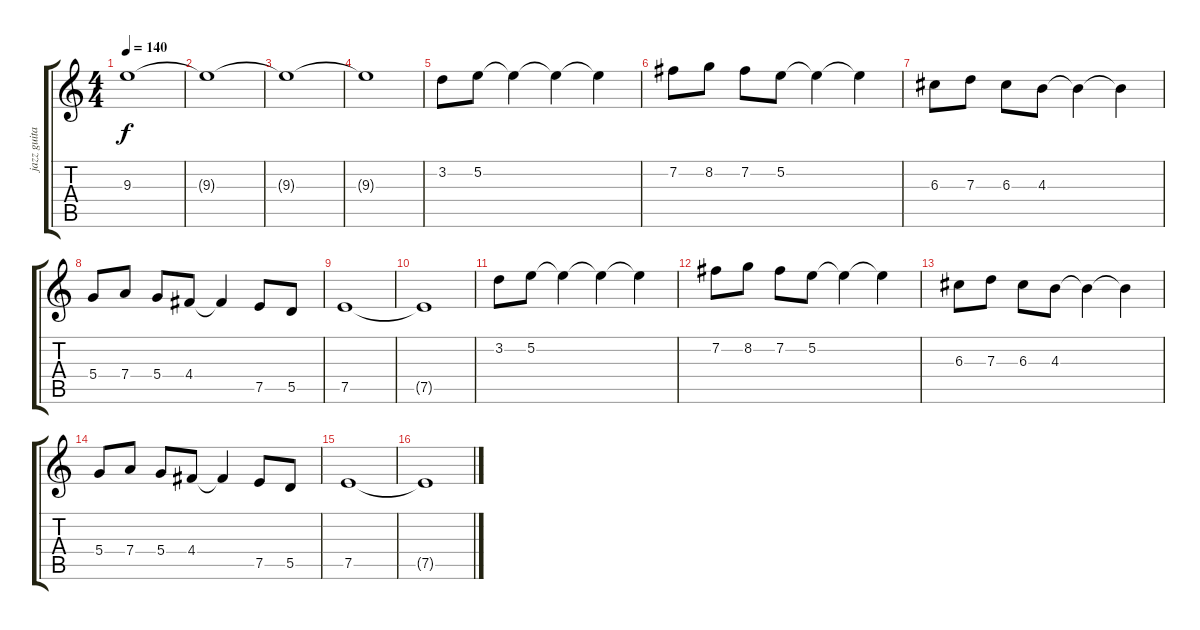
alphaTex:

\track ("jazz guitarra" "jazz guita") {instrument electricguitarjazz}
\staff {score tabs}
\tuning (E4 B3 G3 D3 A2 E2) {hide}
\ts (4 4)
\tempo 140
\clef g2
\ks c
9.3{t}.1{dy f} |
9.3{t}.1 |
9.3{t}.1 |
9.3{t}.1 |
3.2.8{instrument electricguitarjazz} 5.2.8 5.2{t}.4 5.2{t}.4 5.2{t}.4 |
7.2.8 8.2.8 7.2.8 5.2.8 5.2{t}.4 5.2{t}.4 |
6.3.8 7.3.8 6.3.8 4.3.8 4.3{t}.4 4.3{t}.4 |
5.4.8 7.4.8 5.4.8 4.4.8 4.4{t}.4 7.5.8 5.5.8 |
7.5.1 |
7.5{t}.1 |
3.2.8 5.2.8 5.2{t}.4 5.2{t}.4 5.2{t}.4 |
7.2.8 8.2.8 7.2.8 5.2.8 5.2{t}.4 5.2{t}.4 |
6.3.8 7.3.8 6.3.8 4.3.8 4.3{t}.4 4.3{t}.4 |
5.4.8 7.4.8 5.4.8 4.4.8 4.4{t}.4 7.5.8 5.5.8 |
7.5.1 |
7.5{t}.1
